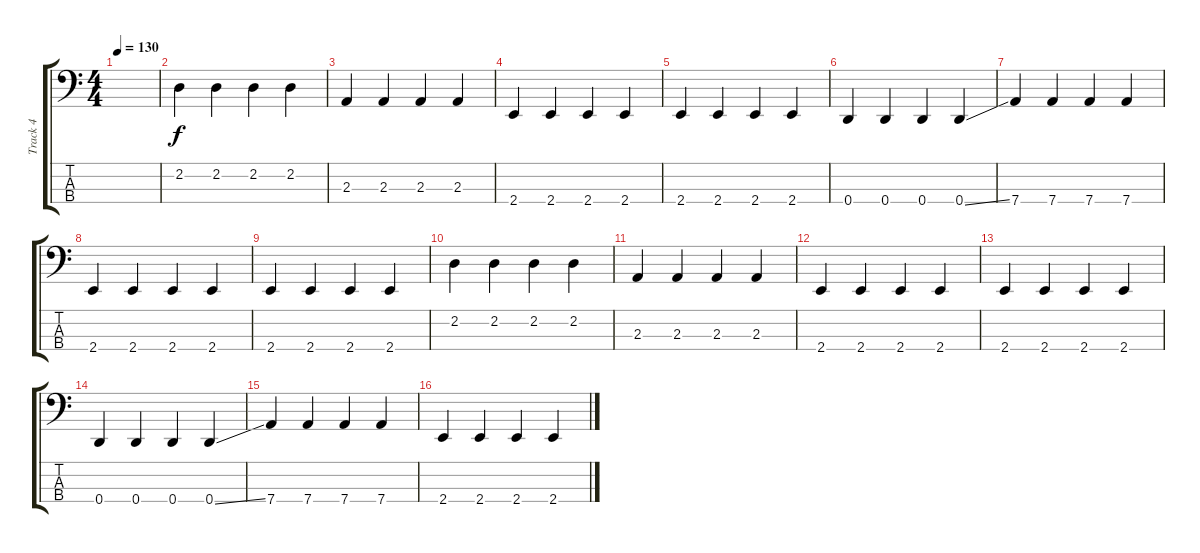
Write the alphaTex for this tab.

\track ("Track 4" "Track 4") {instrument electricbassfinger}
\staff {score tabs}
\tuning (F2 C2 G1 D1) {hide}
\ts (4 4)
\tempo 130
\clef f4
\ks c
|
2.2.4 2.2.4 2.2.4 2.2.4 |
2.3.4 2.3.4 2.3.4 2.3.4 |
2.4.4 2.4.4 2.4.4 2.4.4 |
2.4.4 2.4.4 2.4.4 2.4.4 |
0.4.4 0.4.4 0.4.4 0.4{ss}.4 |
7.4.4 7.4.4 7.4.4 7.4.4 |
2.4.4 2.4.4 2.4.4 2.4.4 |
2.4.4 2.4.4 2.4.4 2.4.4 |
2.2.4 2.2.4 2.2.4 2.2.4 |
2.3.4 2.3.4 2.3.4 2.3.4 |
2.4.4 2.4.4 2.4.4 2.4.4 |
2.4.4 2.4.4 2.4.4 2.4.4 |
0.4.4 0.4.4 0.4.4 0.4{ss}.4 |
7.4.4 7.4.4 7.4.4 7.4.4 |
2.4.4 2.4.4 2.4.4 2.4.4
